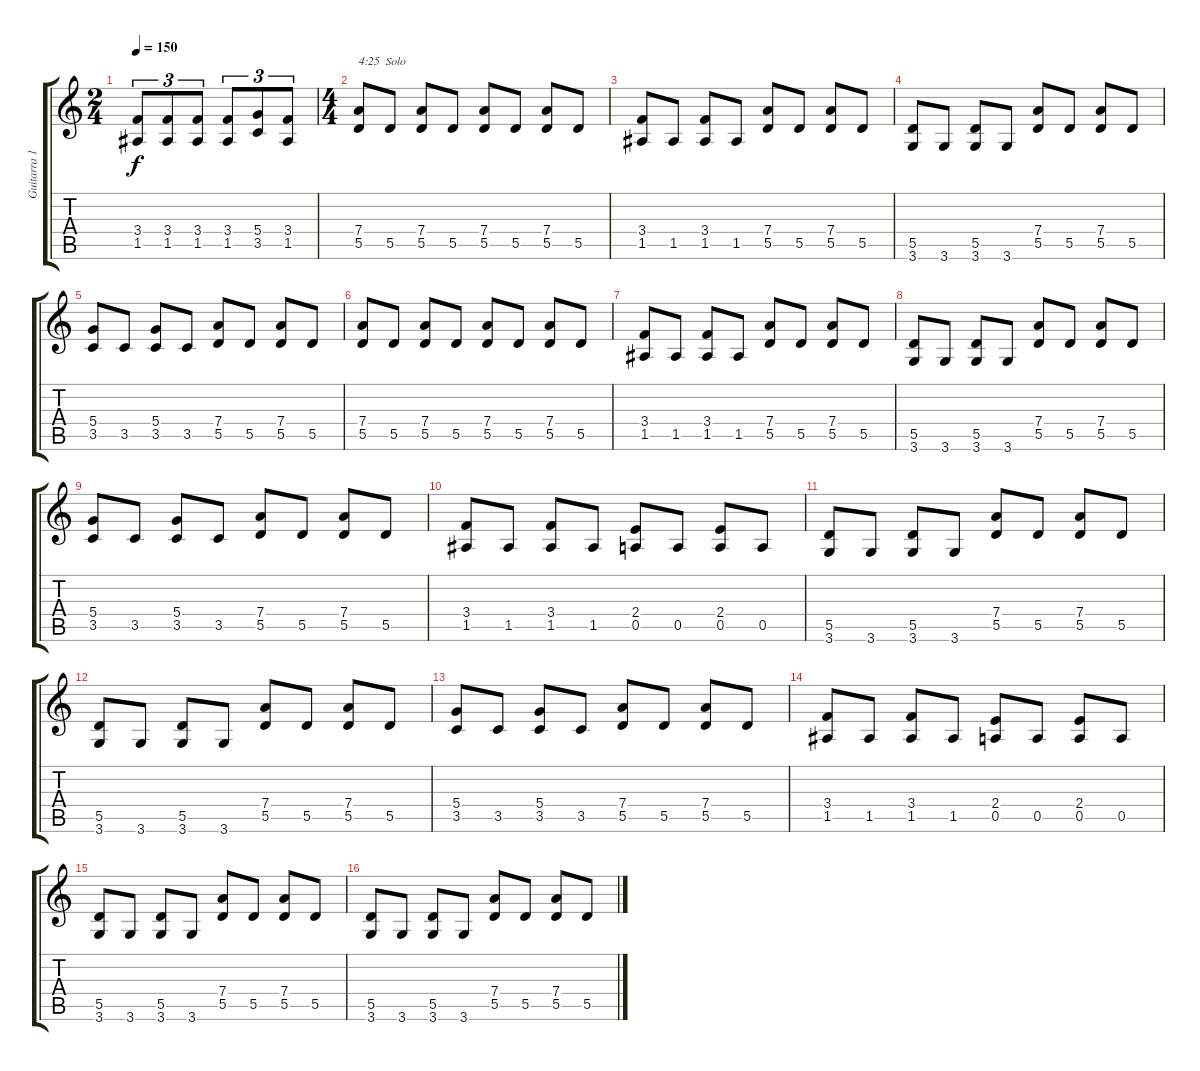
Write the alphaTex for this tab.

\track ("Guitarra 1" "Guitarra 1") {instrument distortionguitar}
\staff {score tabs}
\tuning (E4 B3 G3 D3 A2 E2) {hide}
\ts (2 4)
\tempo 150
\clef g2
\ks c
(3.4 1.5).8{tu (3 2) dy f} (3.4 1.5).8{tu (3 2)} (3.4 1.5).8{tu (3 2)} (3.4 1.5).8{tu (3 2)} (5.4 3.5).8{tu (3 2)} (3.4 1.5).8{tu (3 2)} |
\ts (4 4)
(7.4 5.5).8{txt "4:25  Solo"} 5.5.8 (7.4 5.5).8 5.5.8 (7.4 5.5).8 5.5.8 (7.4 5.5).8 5.5.8 |
(3.4 1.5).8 1.5.8 (3.4 1.5).8 1.5.8 (7.4 5.5).8 5.5.8 (7.4 5.5).8 5.5.8 |
(5.5 3.6).8 3.6.8 (5.5 3.6).8 3.6.8 (7.4 5.5).8 5.5.8 (7.4 5.5).8 5.5.8 |
(5.4 3.5).8 3.5.8 (5.4 3.5).8 3.5.8 (7.4 5.5).8 5.5.8 (7.4 5.5).8 5.5.8 |
(7.4 5.5).8 5.5.8 (7.4 5.5).8 5.5.8 (7.4 5.5).8 5.5.8 (7.4 5.5).8 5.5.8 |
(3.4 1.5).8 1.5.8 (3.4 1.5).8 1.5.8 (7.4 5.5).8 5.5.8 (7.4 5.5).8 5.5.8 |
(5.5 3.6).8 3.6.8 (5.5 3.6).8 3.6.8 (7.4 5.5).8 5.5.8 (7.4 5.5).8 5.5.8 |
(5.4 3.5).8 3.5.8 (5.4 3.5).8 3.5.8 (7.4 5.5).8 5.5.8 (7.4 5.5).8 5.5.8 |
(3.4 1.5).8 1.5.8 (3.4 1.5).8 1.5.8 (2.4 0.5).8 0.5.8 (2.4 0.5).8 0.5.8 |
(5.5 3.6).8 3.6.8 (5.5 3.6).8 3.6.8 (7.4 5.5).8 5.5.8 (7.4 5.5).8 5.5.8 |
(5.5 3.6).8 3.6.8 (5.5 3.6).8 3.6.8 (7.4 5.5).8 5.5.8 (7.4 5.5).8 5.5.8 |
(5.4 3.5).8 3.5.8 (5.4 3.5).8 3.5.8 (7.4 5.5).8 5.5.8 (7.4 5.5).8 5.5.8 |
(3.4 1.5).8 1.5.8 (3.4 1.5).8 1.5.8 (2.4 0.5).8 0.5.8 (2.4 0.5).8 0.5.8 |
(5.5 3.6).8 3.6.8 (5.5 3.6).8 3.6.8 (7.4 5.5).8 5.5.8 (7.4 5.5).8 5.5.8 |
(5.5 3.6).8 3.6.8 (5.5 3.6).8 3.6.8 (7.4 5.5).8 5.5.8 (7.4 5.5).8 5.5.8
